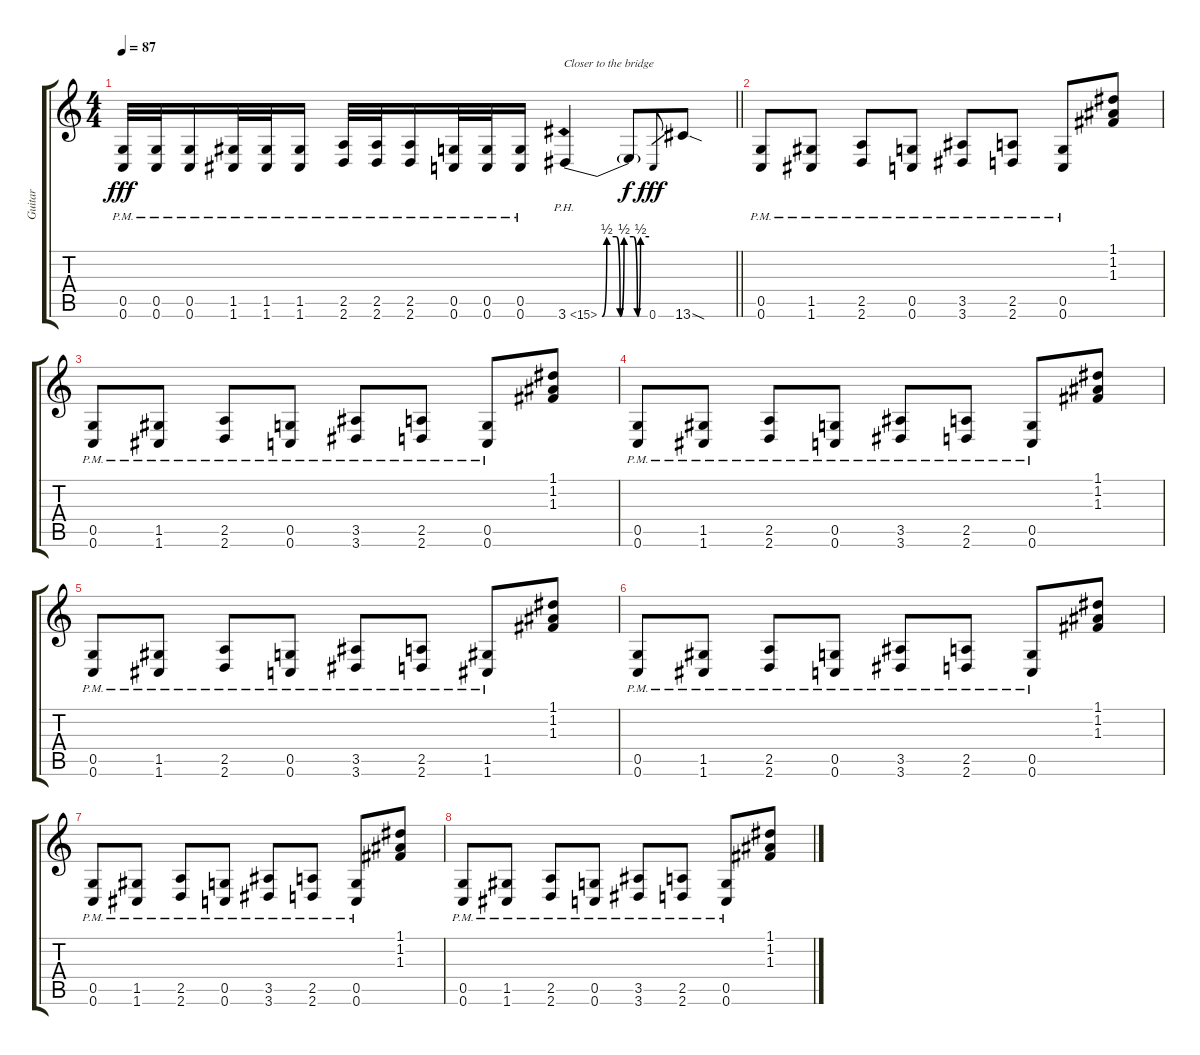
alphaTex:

\track ("Guitar" "Guitar") {instrument overdrivenguitar}
\staff {score tabs}
\tuning (D4 A3 F3 C3 G2 C2) {hide}
\ts (4 4)
\tempo 87
\clef g2
\barLineRight lightlight
\ks c
(0.5{pm} 0.6{pm}).32{dy fff} (0.5{pm} 0.6{pm}).32 (0.5{pm} 0.6{pm}).16 (1.5{pm} 1.6{pm}).32 (1.5{pm} 1.6{pm}).32 (1.5{pm} 1.6{pm}).16 (2.5{pm} 2.6{pm}).32 (2.5{pm} 2.6{pm}).32 (2.5{pm} 2.6{pm}).16 (0.5{pm} 0.6{pm}).32 (0.5{pm} 0.6{pm}).32 (0.5{pm} 0.6{pm}).16 3.6{be (custom 0 0 6 2 18 2 23 0 28 2 40 2 45 0 49 2 60 2) ph 12}.4{txt "Closer to the bridge"} 3.6{t}.8{dy f} 0.6.8{gr dy fff} 13.6{sod}.8 |
\section ("" "")
(0.5{pm} 0.6{pm}).8 (1.5{pm} 1.6{pm}).8 (2.5{pm} 2.6{pm}).8 (0.5{pm} 0.6{pm}).8 (3.5{pm} 3.6{pm}).8 (2.5{pm} 2.6{pm}).8 (0.5{pm} 0.6{pm}).8 (1.1 1.2 1.3).8 |
(0.5{pm} 0.6{pm}).8 (1.5{pm} 1.6{pm}).8 (2.5{pm} 2.6{pm}).8 (0.5{pm} 0.6{pm}).8 (3.5{pm} 3.6{pm}).8 (2.5{pm} 2.6{pm}).8 (0.5{pm} 0.6{pm}).8 (1.1 1.2 1.3).8 |
(0.5{pm} 0.6{pm}).8 (1.5{pm} 1.6{pm}).8 (2.5{pm} 2.6{pm}).8 (0.5{pm} 0.6{pm}).8 (3.5{pm} 3.6{pm}).8 (2.5{pm} 2.6{pm}).8 (0.5{pm} 0.6{pm}).8 (1.1 1.2 1.3).8 |
(0.5{pm} 0.6{pm}).8 (1.5{pm} 1.6{pm}).8 (2.5{pm} 2.6{pm}).8 (0.5{pm} 0.6{pm}).8 (3.5{pm} 3.6{pm}).8 (2.5{pm} 2.6{pm}).8 (1.5{pm} 1.6{pm}).8 (1.1 1.2 1.3).8 |
(0.5{pm} 0.6{pm}).8 (1.5{pm} 1.6{pm}).8 (2.5{pm} 2.6{pm}).8 (0.5{pm} 0.6{pm}).8 (3.5{pm} 3.6{pm}).8 (2.5{pm} 2.6{pm}).8 (0.5{pm} 0.6{pm}).8 (1.1 1.2 1.3).8 |
(0.5{pm} 0.6{pm}).8 (1.5{pm} 1.6{pm}).8 (2.5{pm} 2.6{pm}).8 (0.5{pm} 0.6{pm}).8 (3.5{pm} 3.6{pm}).8 (2.5{pm} 2.6{pm}).8 (0.5{pm} 0.6{pm}).8 (1.1 1.2 1.3).8 |
(0.5{pm} 0.6{pm}).8 (1.5{pm} 1.6{pm}).8 (2.5{pm} 2.6{pm}).8 (0.5{pm} 0.6{pm}).8 (3.5{pm} 3.6{pm}).8 (2.5{pm} 2.6{pm}).8 (0.5{pm} 0.6{pm}).8 (1.1 1.2 1.3).8
